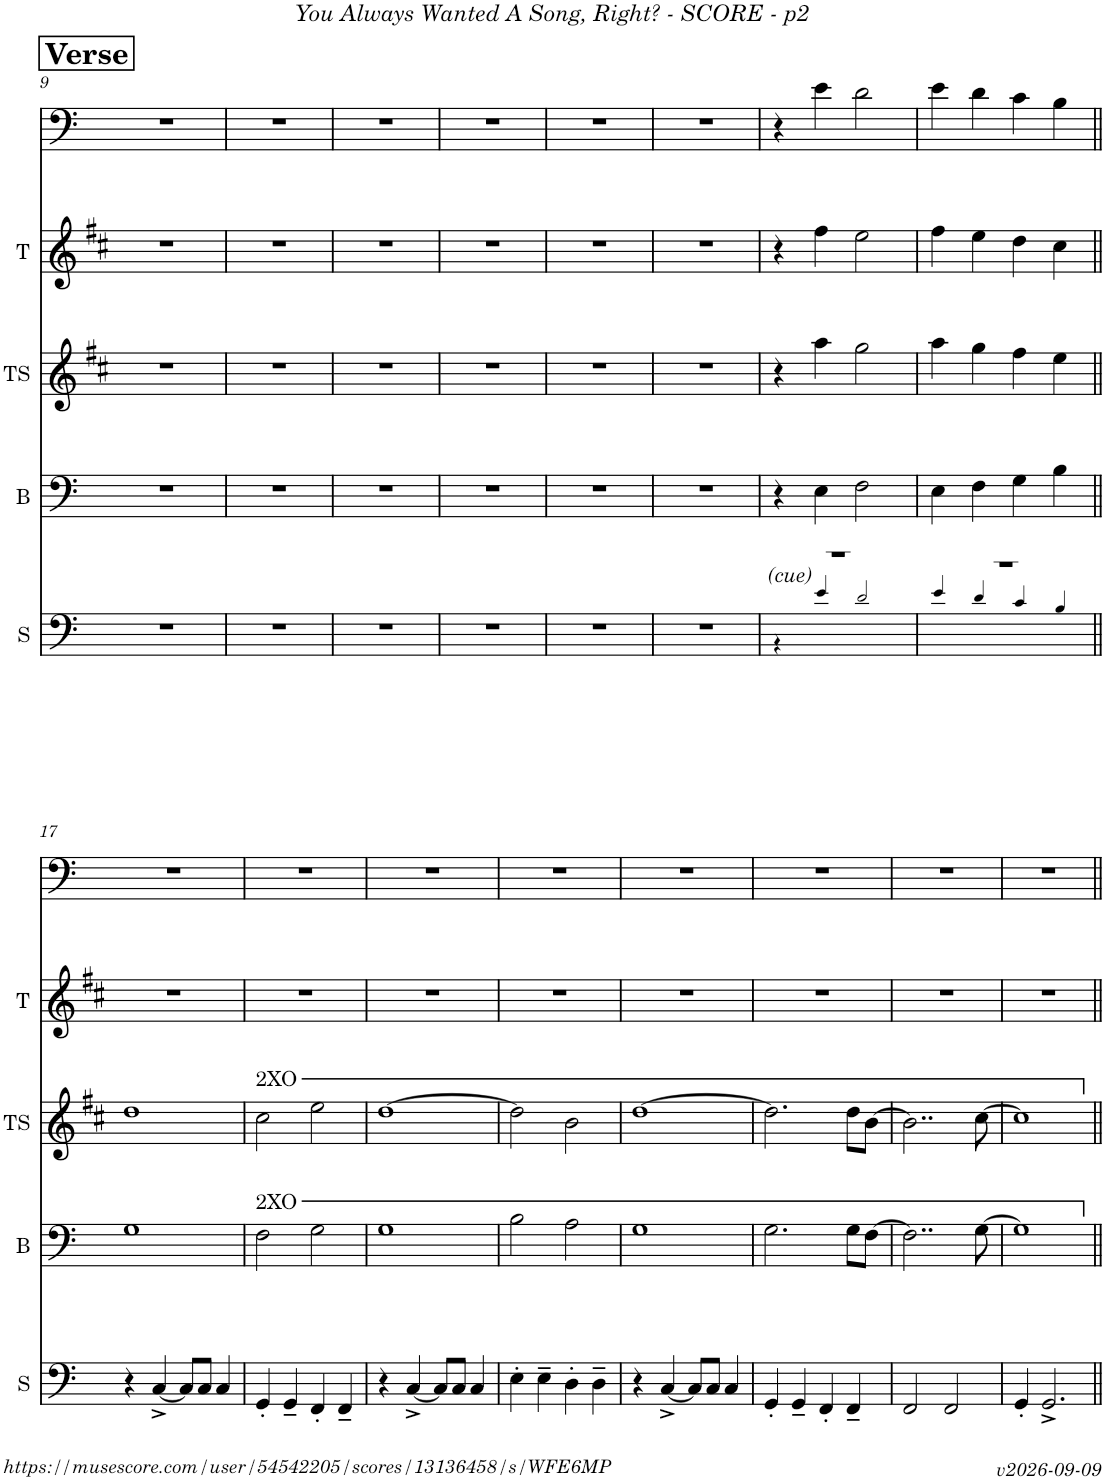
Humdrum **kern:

**kern	**kern	**kern	**kern	**kern
*part5	*part4	*part3	*part2	*part1
*staff5	*staff4	*staff3	*staff2	*staff1
*I"Sousa	*I"Trombone	*I"Tenor Sax	*I"Trumpet	*I"Buddy
*I'S	*	*I'TS	*I'T	*
!!LO:PB:g=z
*clefF4	*clefF4	*clefG2	*clefG2	*clefF4
*	*	*Trd8c14	*Trd1c2	*
*k[]	*k[]	*k[f#c#]	*k[f#c#]	*k[]
*M2/2	*M2/2	*M2/2	*M2/2	*M2/2
*met(c|)	*met(c|)	*met(c|)	*met(c|)	*met(c|)
!!LO:REH:place=s1:a:B:cj:fs=14:t=Verse
=9	=9	=9	=9	=9
1r	1r	1r	1r	1r
=10	=10	=10	=10	=10
1r	1r	1r	1r	1r
=11	=11	=11	=11	=11
1r	1r	1r	1r	1r
=12	=12	=12	=12	=12
1r	1r	1r	1r	1r
=13	=13	=13	=13	=13
1r	1r	1r	1r	1r
=14	=14	=14	=14	=14
1r	1r	1r	1r	1r
=15	=15	=15	=15	=15
*^	*	*	*	*
!LO:TX:a:i:t=(cue)	!	!	!	!	!
1r	4r	4r	4r	4r	4r
.	4e/	4E\	4aa\	4ff#\	4e\
.	2d/	2F\	2gg\	2ee\	2d\
=16	=16	=16	=16	=16	=16
1r	4e/	4E\	4aa\	4ff#\	4e\
.	4d/	4F\	4gg\	4ee\	4d\
.	4c/	4G\	4ff#\	4dd\	4c\
.	4B/	4B\	4ee\	4cc#\	4B\
*v	*v	*	*	*	*
!!LO:LB:g=z
=17||	=17||	=17||	=17||	=17||
4r	1G	1dd	1r	1r
[4C^/	.	.	.	.
8C/L]	.	.	.	.
8C/J	.	.	.	.
4C/	.	.	.	.
=18	=18	=18	=18	=18
!	!	!LO:TX:a:t=2XO	!	!
!	!LO:TX:a:t=2XO	!	!	!
4GG'/	2F\	2cc#\	1r	1r
4GG~/	.	.	.	.
4FF'/	2G\	2ee\	.	.
4FF~/	.	.	.	.
=19	=19	=19	=19	=19
4r	1G	[1dd	1r	1r
[4C^/	.	.	.	.
8C/L]	.	.	.	.
8C/J	.	.	.	.
4C/	.	.	.	.
=20	=20	=20	=20	=20
4E'\	2B\	2dd\]	1r	1r
4E~\	.	.	.	.
4D'\	2A\	2b\	.	.
4D~\	.	.	.	.
=21	=21	=21	=21	=21
4r	1G	[1dd	1r	1r
[4C^/	.	.	.	.
8C/L]	.	.	.	.
8C/J	.	.	.	.
4C/	.	.	.	.
=22	=22	=22	=22	=22
4GG'/	2.G\	2.dd\]	1r	1r
4GG~/	.	.	.	.
4FF'/	.	.	.	.
4FF~/	8G\L	8dd\L	.	.
.	[8F\J	[8b\J	.	.
=23	=23	=23	=23	=23
2FF/	2..F\]	2..b\]	1r	1r
2FF/	.	.	.	.
.	[8G\	[8cc#\	.	.
=24	=24	=24	=24	=24
4GG'/	1G]	1cc#]	1r	1r
2.GG^/	.	.	.	.
=||	=||	=||	=||	=||
*-	*-	*-	*-	*-
